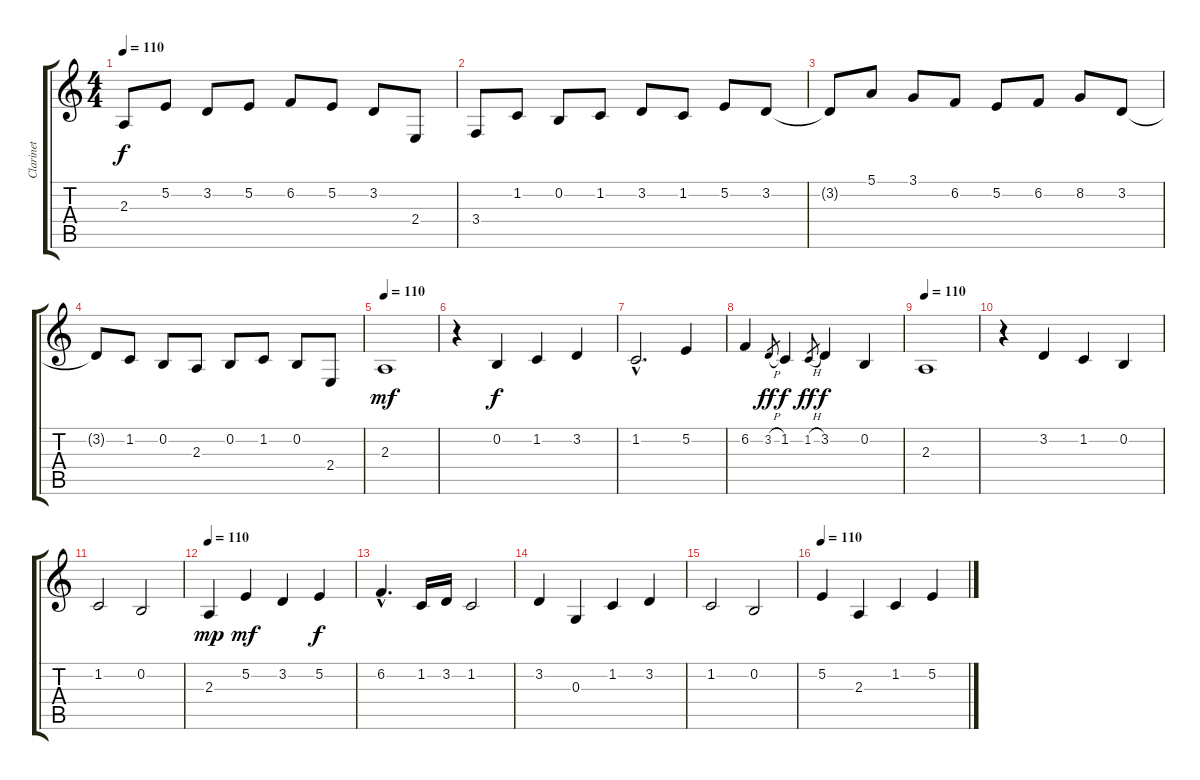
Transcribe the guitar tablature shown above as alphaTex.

\track ("Clarinet" "Clarinet") {instrument clarinet}
\staff {score tabs}
\tuning (E4 B3 G3 D3 A2 E2) {hide}
\ts (4 4)
\tempo 110
\clef g2
\ks c
2.3.8{dy f} 5.2.8 3.2.8 5.2.8 6.2.8 5.2.8 3.2.8 2.4.8 |
3.4.8 1.2.8 0.2.8 1.2.8 3.2.8 1.2.8 5.2.8 3.2.8 |
3.2{t}.8 5.1.8 3.1.8 6.2.8 5.2.8 6.2.8 8.2.8 3.2.8 |
3.2{t}.8 1.2.8 0.2.8 2.3.8 0.2.8 1.2.8 0.2.8 2.4.8 |
\tempo 110
2.3.1{dy mf volume 2} |
r.4{volume 8} 0.2.4{dy f} 1.2.4 3.2.4 |
1.2{hac}.2{d} 5.2.4 |
6.2.4 3.2{h}.8{gr dy ff} 1.2.4{dy f} 1.2{h}.8{gr dy ff} 3.2.4{dy f} 0.2.4 |
\tempo 110
2.3.1{volume 2} |
r.4{volume 8} 3.2.4 1.2.4 0.2.4 |
1.2.2 0.2.2 |
\tempo 110
2.3.4{dy mp volume 11} 5.2.4{dy mf} 3.2.4 5.2.4{dy f} |
6.2{hac}.4{d} 1.2.16 3.2.16 1.2.2 |
3.2.4 0.3.4 1.2.4 3.2.4 |
1.2.2 0.2.2 |
\tempo 110
5.2.4 2.3.4 1.2.4 5.2.4
